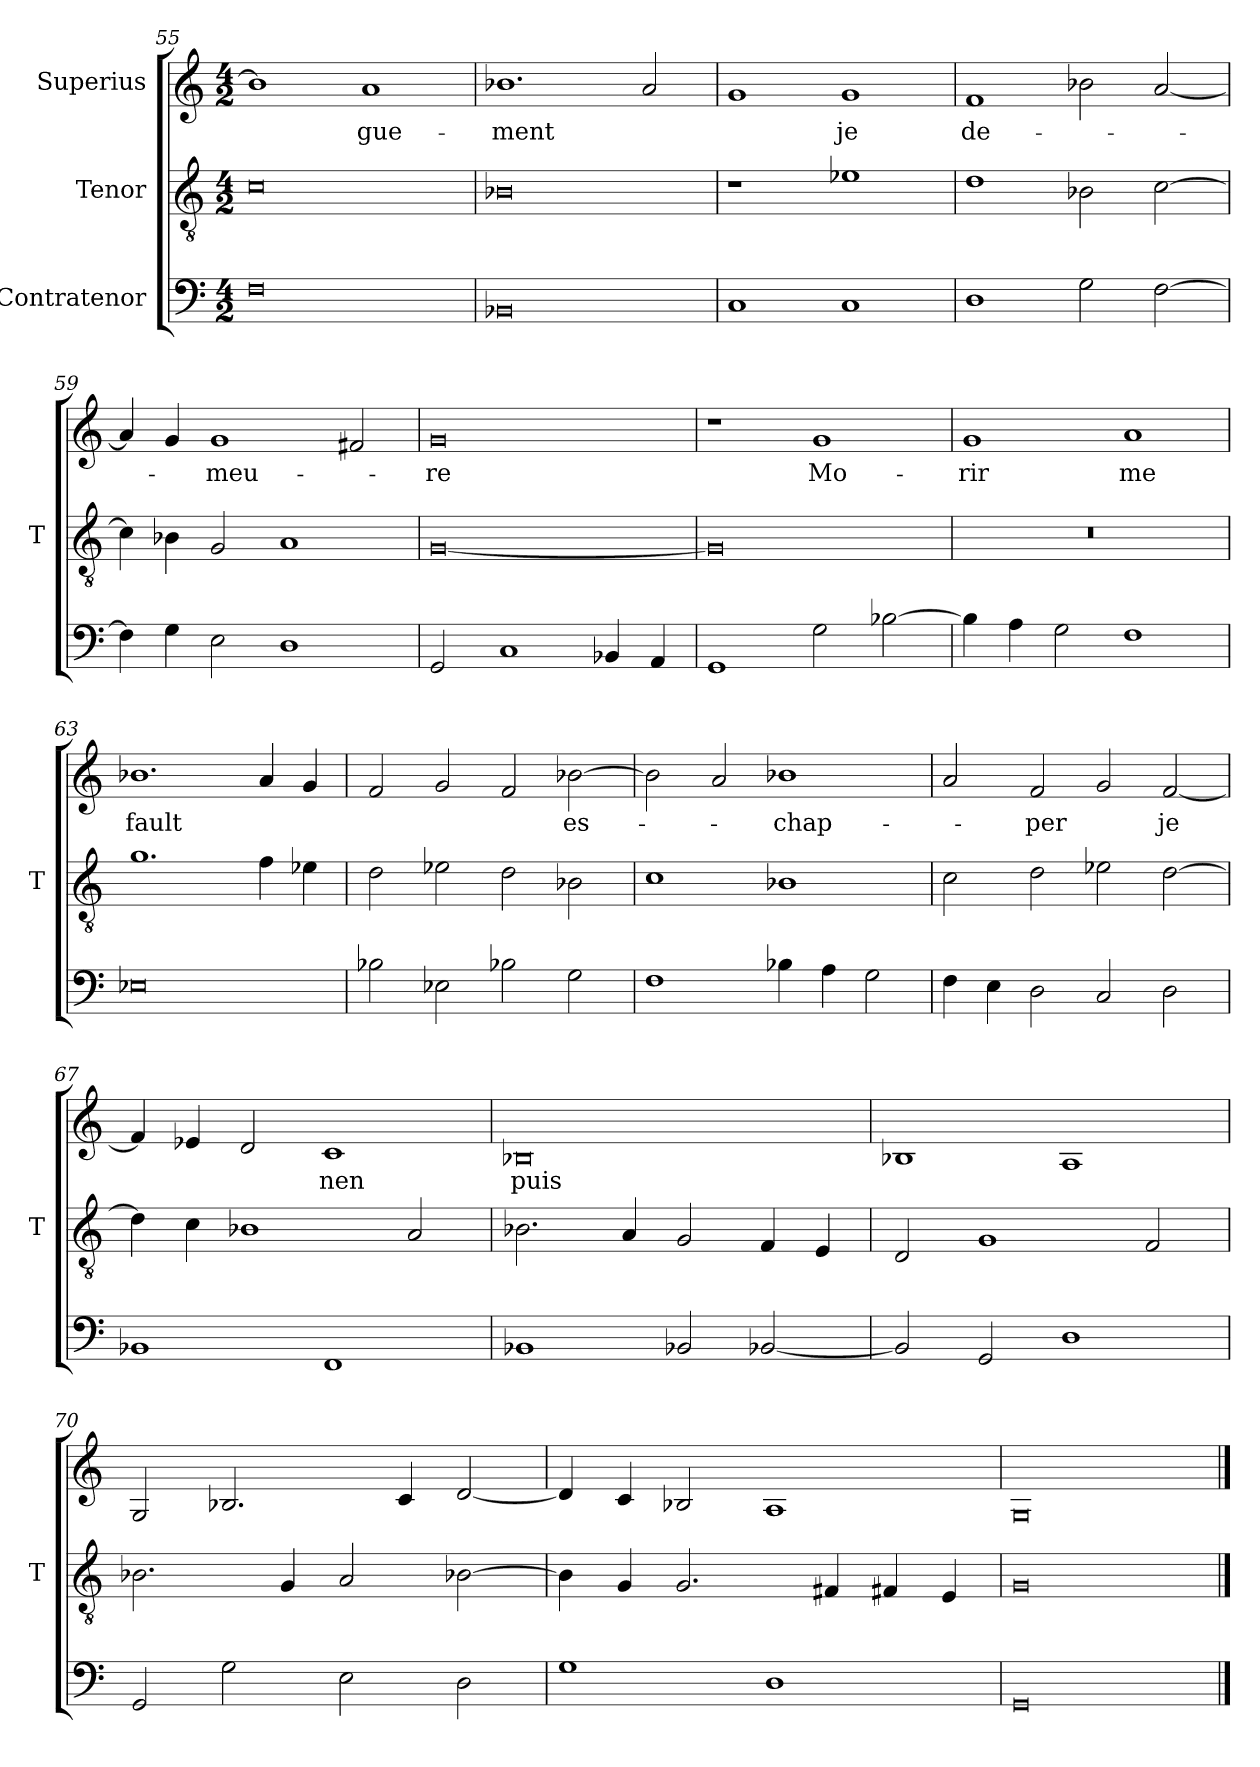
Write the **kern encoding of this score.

**kern	**kern	**kern	**text
*part3	*part2	*part1	*part1
*staff3	*staff2	*staff1	*staff1
*I"Contratenor	*I"Tenor	*I"Superius	*
*	*I'T	*	*
*clefF4	*clefGv2	*clefG2	*
*M4/2	*M4/2	*M4/2	*
=55	=55	=55	=55
0F	0c	1b-]	.
.	.	1a	-gue-
=56	=56	=56	=56
0BB-X	0B-X	1.b-X	-ment
.	.	2a	.
=57	=57	=57	=57
1C	1r	1g	.
1C	1e-X	1g	-je
=58	=58	=58	=58
1D	1d	1f	de-
2G	2B-X	2b-X	.
[2F	[2c	[2a	.
=59	=59	=59	=59
4F]	4c]	4a]	.
4G	4B-X	4g	.
2E	2G	1g	-meu-
1D	1A	.	.
.	.	2f#X	.
=60	=60	=60	=60
2GG	[0G	0g	-re
1C	.	.	.
4BB-X	.	.	.
4AA	.	.	.
=61	=61	=61	=61
1GG	0G]	1r	.
2G	.	1g	Mo-
[2B-X	.	.	.
=62	=62	=62	=62
4B-]	0r	1g	-rir
4A	.	.	.
2G	.	.	.
1F	.	1a	-me
=63	=63	=63	=63
0E-X	1.g	1.b-X	-fault
.	4f	4a	.
.	4e-X	4g	.
=64	=64	=64	=64
2B-X	2d	2f	.
2E-X	2e-X	2g	.
2B-X	2d	2f	.
2G	2B-X	[2b-X	es-
=65	=65	=65	=65
1F	1c	2b-]	.
.	.	2a	.
4B-X	1B-X	1b-X	-chap-
4A	.	.	.
2G	.	.	.
=66	=66	=66	=66
4F	2c	2a	.
4E	.	.	.
2D	2d	2f	-per
2C	2e-X	2g	.
2D	[2d	[2f	-je
=67	=67	=67	=67
1BB-X	4d]	4f]	.
.	4c	4e-X	.
.	1B-X	2d	.
1FF	.	1c	-nen
.	2A	.	.
=68	=68	=68	=68
1BB-X	2.B-X	0B-X	-puis
.	4A	.	.
2BB-X	2G	.	.
[2BB-X	4F	.	.
.	4E	.	.
=69	=69	=69	=69
2BB-]	2D	1B-X	.
2GG	1G	.	.
1D	.	1A	.
.	2F	.	.
=70	=70	=70	=70
2GG	2.B-X	2G	.
2G	.	2.B-X	.
.	4G	.	.
2E	2A	.	.
.	.	4c	.
2D	[2B-X	[2d	.
=71	=71	=71	=71
1G	4B-]	4d]	.
.	4G	4c	.
.	2.G	2B-X	.
1D	.	1A	.
.	4F#X	.	.
.	4F#X	.	.
.	4E	.	.
=72	=72	=72	=72
0GG	0G	0G	.
==	==	==	==
*-	*-	*-	*-
